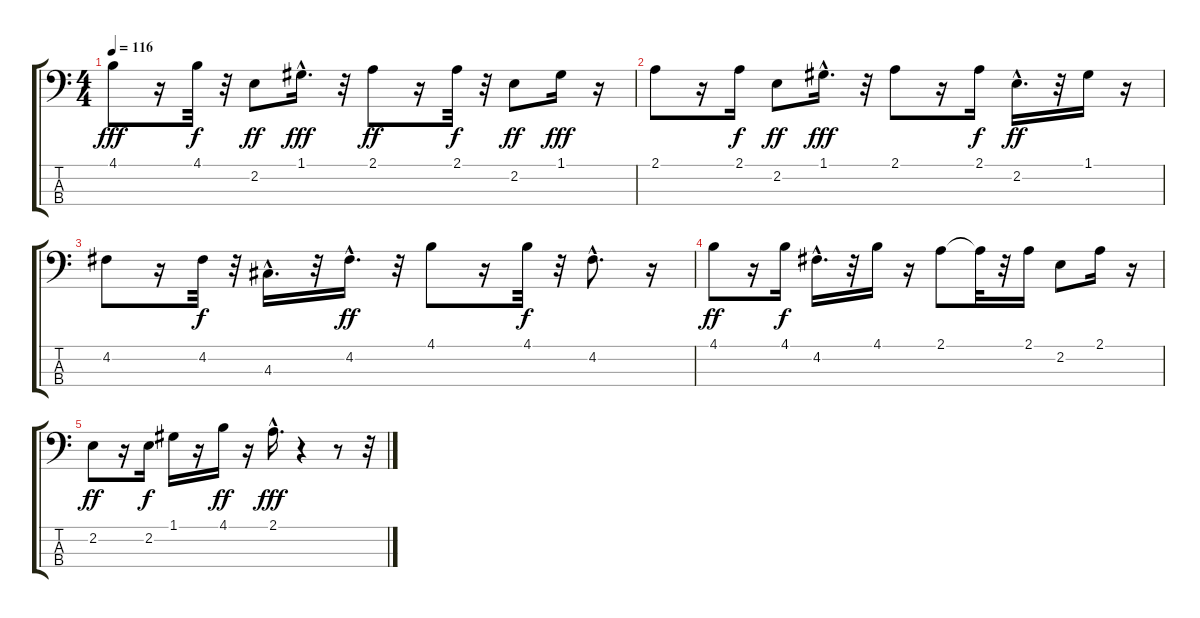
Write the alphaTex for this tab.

\track "" {instrument acousticguitarnylon}
\staff {score tabs}
\tuning (G2 D2 A1 E1) {hide}
\ts (4 4)
\tempo 116
\clef f4
\ks c
4.1.8{dy fff} r.16 4.1.32{dy f} r.32 2.2.8{dy ff} 1.1{hac}.16{d dy fff} r.32 2.1.8{dy ff} r.16 2.1.32{dy f} r.32 2.2.8{dy ff} 1.1.16{dy fff} r.16 |
2.1.8 r.16 2.1.16{dy f} 2.2.8{dy ff} 1.1{hac}.16{d dy fff} r.32 2.1.8 r.16 2.1.16{dy f} 2.2{hac}.16{d dy ff} r.32 1.1.16 r.16 |
4.2.8 r.16 4.2.32{dy f} r.32 4.3{hac}.16{d} r.32 4.2{hac}.16{d dy ff} r.32 4.1.8 r.16 4.1.32{dy f} r.32 4.2{hac}.8{d} r.16 |
4.1.8{dy ff} r.16 4.1.16{dy f} 4.2{hac}.16{d} r.32 4.1.16 r.16 2.1.8 2.1{t}.32 r.32 2.1.16 2.2.8 2.1.16 r.16 |
2.2.8{dy ff} r.16 2.2.16{dy f} 1.1.16 r.16 4.1.16{dy ff} r.16 2.1{hac}.16{d dy fff} r.4 r.8 r.32
